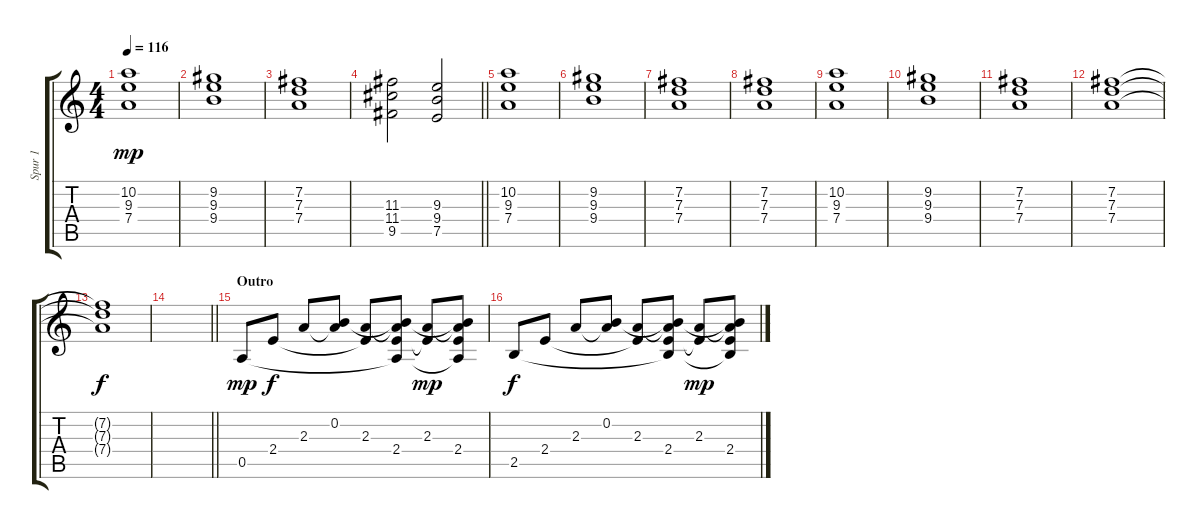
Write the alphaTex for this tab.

\track ("Spur 1" "Spur 1") {instrument distortionguitar}
\staff {score tabs}
\tuning (E4 B3 G3 D3 A2 E2) {hide}
\ts (4 4)
\tempo 116
\clef g2
\ks c
(10.2 9.3 7.4).1{dy mp} |
(9.2 9.3 9.4).1 |
(7.2 7.3 7.4).1 |
\barLineRight lightlight
(11.3 11.4 9.5).2 (9.3 9.4 7.5).2 |
(10.2 9.3 7.4).1{volume 10 instrument distortionguitar} |
(9.2 9.3 9.4).1 |
(7.2 7.3 7.4).1 |
(7.2 7.3 7.4).1 |
(10.2 9.3 7.4).1{volume 11 instrument distortionguitar} |
(9.2 9.3 9.4).1 |
(7.2 7.3 7.4).1 |
(7.2 7.3 7.4).1 |
(7.2{t} 7.3{t} 7.4{t}).1{dy f} |
\barLineRight lightlight
|
\section ("" "Outro")
0.5.8{dy mp volume 9 instrument electricguitarclean} 2.4.8{dy f} 2.3.8 (0.2 2.3{t}).8 (2.3 2.4{t}).8 (0.2{t} 2.3{t} 2.4 0.5{t}).8 (2.3 2.4{t}).8{dy mp} (0.2{t} 2.3{t} 2.4 0.5{t}).8 |
2.5.8{dy f} 2.4.8 2.3.8 (0.2 2.3{t}).8 (2.3 2.4{t}).8 (0.2{t} 2.3{t} 2.4 2.5{t}).8 (2.3 2.4{t}).8{dy mp} (0.2{t} 2.3{t} 2.4 2.5{t}).8
